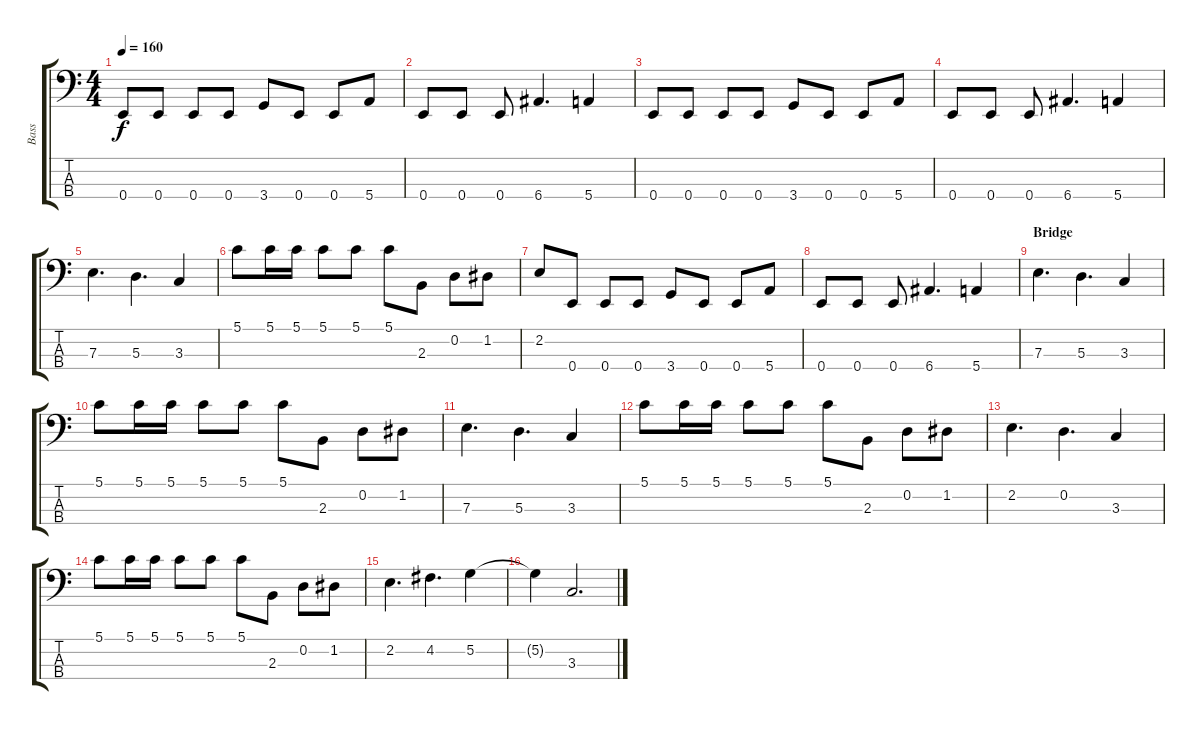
\track ("Bass" "Bass") {instrument electricbassfinger}
\staff {score tabs}
\tuning (G2 D2 A1 E1) {hide}
\ts (4 4)
\tempo 160
\clef f4
\ks c
0.4.8{dy f} 0.4.8 0.4.8 0.4.8 3.4.8 0.4.8 0.4.8 5.4.8 |
0.4.8 0.4.8 0.4.8 6.4.4{d} 5.4.4 |
0.4.8 0.4.8 0.4.8 0.4.8 3.4.8 0.4.8 0.4.8 5.4.8 |
0.4.8 0.4.8 0.4.8 6.4.4{d} 5.4.4 |
7.3.4{d} 5.3.4{d} 3.3.4 |
5.1.8 5.1.16 5.1.16 5.1.8 5.1.8 5.1.8 2.3.8 0.2.8 1.2.8 |
2.2.8 0.4.8 0.4.8 0.4.8 3.4.8 0.4.8 0.4.8 5.4.8 |
0.4.8 0.4.8 0.4.8 6.4.4{d} 5.4.4 |
\section ("" "Bridge")
7.3.4{d} 5.3.4{d} 3.3.4 |
5.1.8 5.1.16 5.1.16 5.1.8 5.1.8 5.1.8 2.3.8 0.2.8 1.2.8 |
7.3.4{d} 5.3.4{d} 3.3.4 |
5.1.8 5.1.16 5.1.16 5.1.8 5.1.8 5.1.8 2.3.8 0.2.8 1.2.8 |
2.2.4{d} 0.2.4{d} 3.3.4 |
5.1.8 5.1.16 5.1.16 5.1.8 5.1.8 5.1.8 2.3.8 0.2.8 1.2.8 |
2.2.4{d} 4.2.4{d} 5.2.4 |
5.2{t}.4 3.3.2{d}
